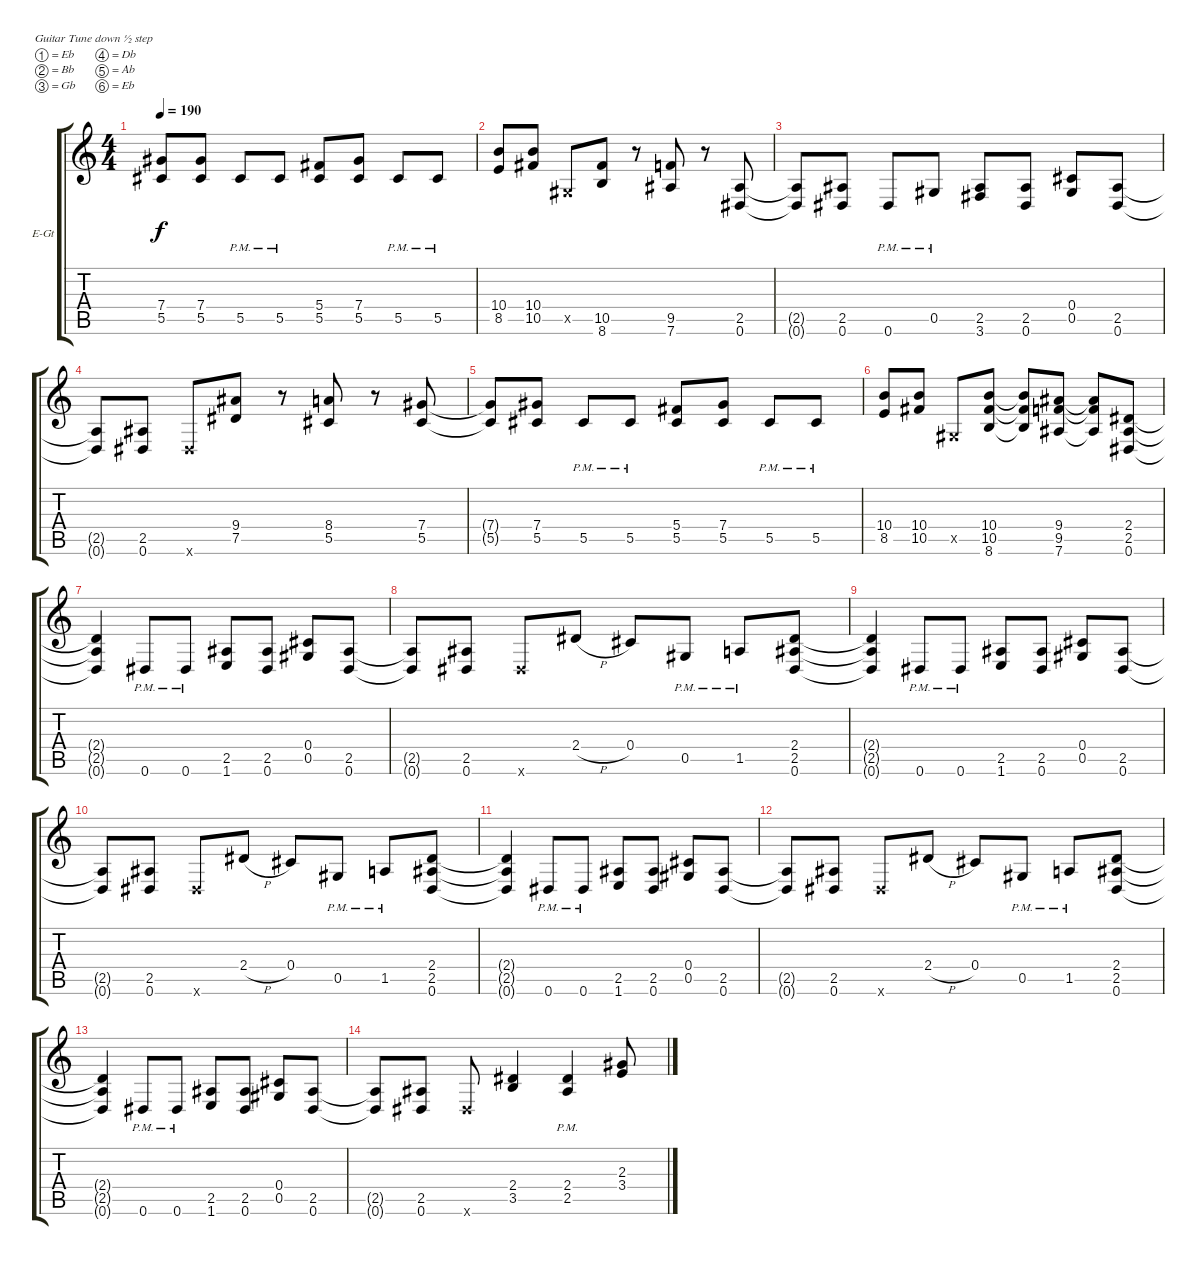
\bracketExtendMode groupsimilarinstruments
\firstSystemTrackNameOrientation horizontal
\otherSystemsTrackNameOrientation horizontal
\track ("Electric Guitar 2" "E-Gt") {instrument distortionguitar}
\staff {score tabs}
\tuning (Eb4 Bb3 Gb3 Db3 Ab2 Eb2)
\ts (4 4)
\tempo 190
\clef g2
\ks c
(5.5{t} 7.4{t}).8{dy f} (5.5 7.4).8 5.5{pm}.8 5.5{pm}.8 (5.5 5.4).8 (5.5 7.4).8 5.5{pm}.8 5.5{pm}.8 |
(8.5 10.4).8 (10.5 10.4).8 0.5{x}.8 (8.6 10.5).8 r.8 (7.6 9.5).8 r.8 (0.6 2.5).8 |
(2.5{t} 0.6{t}).8 (0.6 2.5).8 0.6{pm}.8 0.5{pm}.8 (3.6 2.5).8 (0.6 2.5).8 (0.5 0.4).8 (0.6 2.5).8 |
(0.6{t} 2.5{t}).8 (0.6 2.5).8 0.6{x}.8 (7.5 9.4).8 r.8 (5.5 8.4).8 r.8 (5.5 7.4).8 |
(5.5{t} 7.4{t}).8 (5.5 7.4).8 5.5{pm}.8 5.5{pm}.8 (5.5 5.4).8 (5.5 7.4).8 5.5{pm}.8 5.5{pm}.8 |
(8.5 10.4).8 (10.5 10.4).8 0.5{x}.8 (8.6 10.5 10.4).8 (8.6{t} 10.5{t} 10.4{t}).8 (7.6 9.5 9.4).8 (9.4{t} 9.5{t} 7.6{t}).8 (0.6 2.5 2.4).8 |
(2.5{t} 0.6{t} 2.4{t}).4 0.6{pm}.8 0.6{pm}.8 (1.6 2.5).8 (0.6 2.5).8 (0.5 0.4).8 (0.6 2.5).8 |
(0.6{t} 2.5{t}).8 (0.6 2.5).8 0.6{x}.8 2.4{h}.8 0.4.8 0.5{pm}.8 1.5{pm}.8 (0.6 2.5 2.4).8 |
(2.5{t} 0.6{t} 2.4{t}).4 0.6{pm}.8 0.6{pm}.8 (1.6 2.5).8 (0.6 2.5).8 (0.5 0.4).8 (0.6 2.5).8 |
(0.6{t} 2.5{t}).8 (0.6 2.5).8 0.6{x}.8 2.4{h}.8 0.4.8 0.5{pm}.8 1.5{pm}.8 (0.6 2.5 2.4).8 |
(2.5{t} 0.6{t} 2.4{t}).4 0.6{pm}.8 0.6{pm}.8 (1.6 2.5).8 (0.6 2.5).8 (0.5 0.4).8 (0.6 2.5).8 |
(0.6{t} 2.5{t}).8 (0.6 2.5).8 0.6{x}.8 2.4{h}.8 0.4.8 0.5{pm}.8 1.5{pm}.8 (0.6 2.5 2.4).8 |
(2.5{t} 0.6{t} 2.4{t}).4 0.6{pm}.8 0.6{pm}.8 (1.6 2.5).8 (0.6 2.5).8 (0.5 0.4).8 (0.6 2.5).8 |
(0.6{t} 2.5{t}).8 (0.6 2.5).8 0.6{x}.8 (2.4 3.5).4 (2.5{pm} 2.4).4 (3.4 2.3).8
